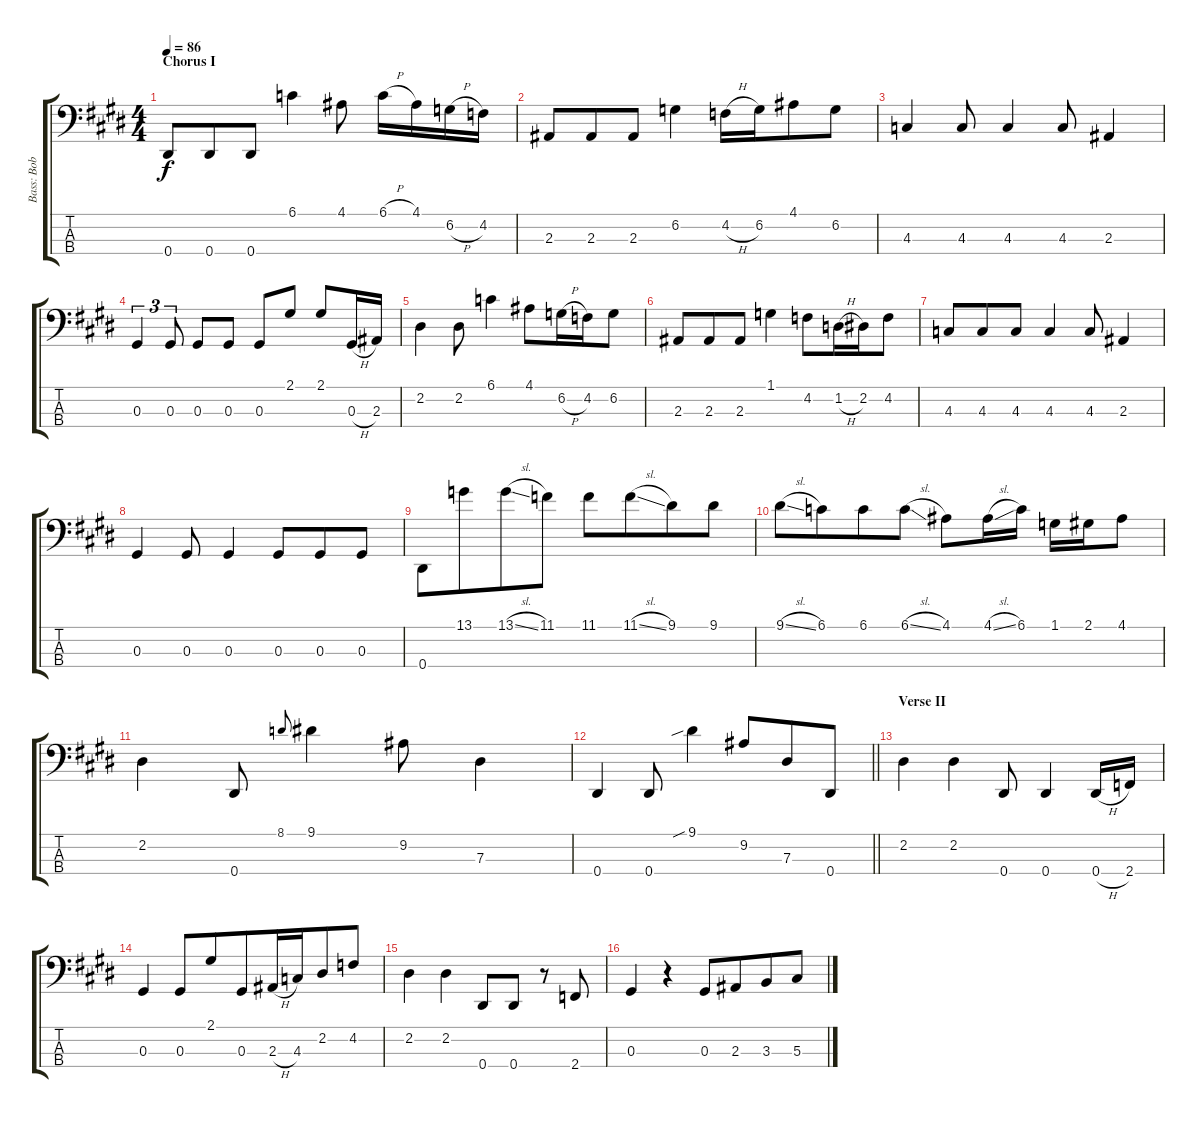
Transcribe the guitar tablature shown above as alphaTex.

\track ("Bass: Bob" "Bass: Bob") {instrument electricbassfinger}
\staff {score tabs}
\tuning (Gb2 Db2 Ab1 Eb1) {hide}
\ts (4 4)
\section ("" "Chorus I")
\tempo 86
\clef f4
\ks c#minor
0.4.8{dy f} 0.4.8{beam merge} 0.4.8 6.1.4 4.1.8 6.1{h}.16 4.1.16 6.2{h}.16 4.2.16 |
2.3.8 2.3.8{beam merge} 2.3.8 6.2.4 4.2{h}.16 6.2.16{beam merge} 4.1.8 6.2.8 |
4.3.4 4.3.8 4.3.4 4.3.8 2.3.4 |
0.3.4{tu (3 2)} 0.3.8{tu (3 2)} 0.3.8 0.3.8 0.3.8 2.1.8 2.1.8 0.3{h}.16 2.3.16 |
2.2.4 2.2.8 6.1.4 4.1.8{beam merge} 6.2{h}.16 4.2.16 6.2.8 |
2.3.8 2.3.8{beam merge} 2.3.8 1.1.4 4.2.8{beam merge} 1.2{h}.16 2.2.16 4.2.8 |
4.3.8 4.3.8{beam merge} 4.3.8 4.3.4 4.3.8 2.3.4 |
0.3.4 0.3.8 0.3.4 0.3.8{beam merge} 0.3.8 0.3.8 |
0.4.8 13.1.8{beam merge} 13.1{sl}.8 11.1.8 11.1.8 11.1{sl}.8{beam merge} 9.1.8 9.1.8 |
9.1{sl}.8 6.1.8{beam merge} 6.1.8 6.1{sl}.8 4.1.8 4.1{sl}.16 6.1.16 1.1.16 2.1.16 4.1.8 |
2.2.4 0.4.8 8.1.8{gr onbeat} 9.1.4 9.2.8 7.3.4 |
\barLineRight lightlight
0.4.4 0.4.8 9.1{sib}.4 9.2.8{beam merge} 7.3.8 0.4.8 |
\section ("" "Verse II")
2.2.4 2.2.4 0.4.8 0.4.4 0.4{h}.16 2.4.16 |
0.3.4 0.3.8 2.1.8{beam merge} 0.3.8 2.3{h}.16 4.3.16{beam merge} 2.2.8 4.2.8 |
2.2.4 2.2.4 0.4.8 0.4.8 r.8 2.4.8 |
0.3.4 r.4 0.3.8 2.3.8{beam merge} 3.3.8 5.3.8
